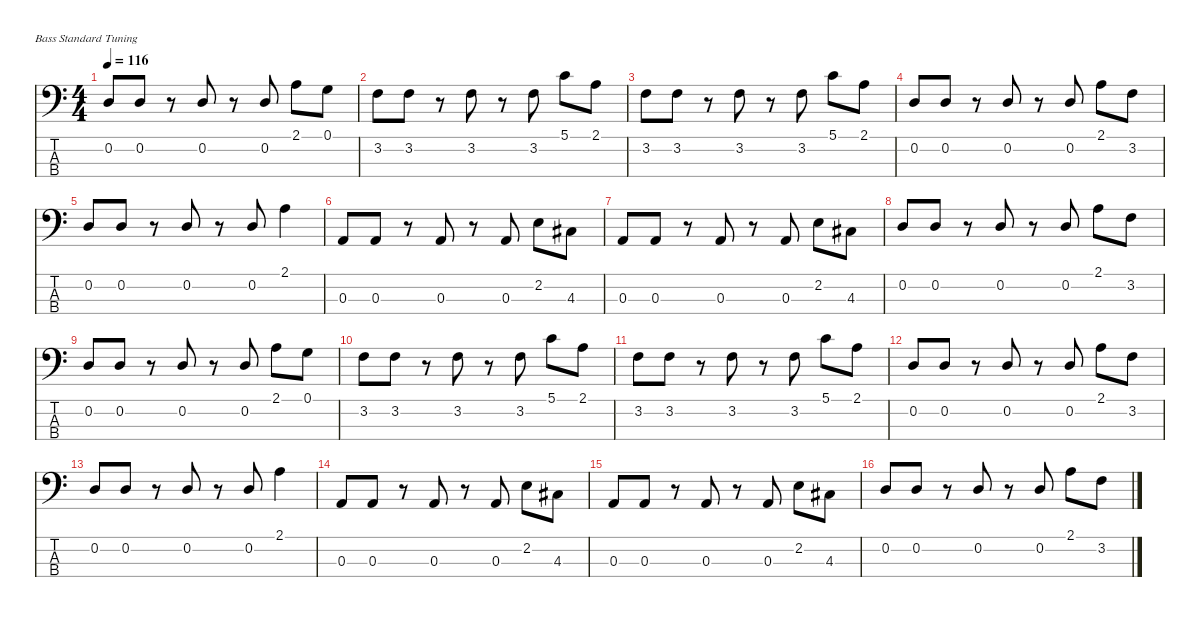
\defaultSystemsLayout 4
\hideDynamics
\bracketExtendMode nobrackets
\singleTrackTrackNamePolicy hidden
\multiTrackTrackNamePolicy hidden
\firstSystemTrackNameMode fullname
\firstSystemTrackNameOrientation horizontal
\otherSystemsTrackNameOrientation horizontal
\track ("Bass" "el.bs.") {instrument electricbassfinger}
\staff {score tabs}
\tuning (G2 D2 A1 E1)
\ts (4 4)
\tempo 116
\clef f4
\ks c
0.2.8{dy f beam Up} 0.2.8{beam Up} r.8{beam Up} 0.2.8{beam Up} r.8{beam Up} 0.2.8{beam Up} 2.1.8{beam Down} 0.1.8{beam Down} |
3.2.8{beam Down} 3.2.8{beam Down} r.8{beam Down} 3.2.8{beam Down} r.8{beam Down} 3.2.8{beam Down} 5.1.8{beam Down} 2.1.8{beam Down} |
3.2.8{beam Down} 3.2.8{beam Down} r.8{beam Down} 3.2.8{beam Down} r.8{beam Down} 3.2.8{beam Down} 5.1.8{beam Down} 2.1.8{beam Down} |
0.2.8{beam Up} 0.2.8{beam Up} r.8{beam Up} 0.2.8{beam Up} r.8{beam Up} 0.2.8{beam Up} 2.1.8{beam Down} 3.2.8{beam Down} |
0.2.8{beam Up} 0.2.8{beam Up} r.8{beam Up} 0.2.8{beam Up} r.8{beam Up} 0.2.8{beam Up} 2.1.4{beam Down} |
0.3.8{beam Up} 0.3.8{beam Up} r.8{beam Up} 0.3.8{beam Up} r.8{beam Up} 0.3.8{beam Up} 2.2.8{beam Down} 4.3{acc #}.8{beam Down} |
0.3.8{beam Up} 0.3.8{beam Up} r.8{beam Up} 0.3.8{beam Up} r.8{beam Up} 0.3.8{beam Up} 2.2.8{beam Down} 4.3{acc #}.8{beam Down} |
0.2.8{beam Up} 0.2.8{beam Up} r.8{beam Up} 0.2.8{beam Up} r.8{beam Up} 0.2.8{beam Up} 2.1.8{beam Down} 3.2.8{beam Down} |
0.2.8{beam Up} 0.2.8{beam Up} r.8{beam Up} 0.2.8{beam Up} r.8{beam Up} 0.2.8{beam Up} 2.1.8{beam Down} 0.1.8{beam Down} |
3.2.8{beam Down} 3.2.8{beam Down} r.8{beam Down} 3.2.8{beam Down} r.8{beam Down} 3.2.8{beam Down} 5.1.8{beam Down} 2.1.8{beam Down} |
3.2.8{beam Down} 3.2.8{beam Down} r.8{beam Down} 3.2.8{beam Down} r.8{beam Down} 3.2.8{beam Down} 5.1.8{beam Down} 2.1.8{beam Down} |
0.2.8{beam Up} 0.2.8{beam Up} r.8{beam Up} 0.2.8{beam Up} r.8{beam Up} 0.2.8{beam Up} 2.1.8{beam Down} 3.2.8{beam Down} |
0.2.8{beam Up} 0.2.8{beam Up} r.8{beam Up} 0.2.8{beam Up} r.8{beam Up} 0.2.8{beam Up} 2.1.4{beam Down} |
0.3.8{beam Up} 0.3.8{beam Up} r.8{beam Up} 0.3.8{beam Up} r.8{beam Up} 0.3.8{beam Up} 2.2.8{beam Down} 4.3{acc #}.8{beam Down} |
0.3.8{beam Up} 0.3.8{beam Up} r.8{beam Up} 0.3.8{beam Up} r.8{beam Up} 0.3.8{beam Up} 2.2.8{beam Down} 4.3{acc #}.8{beam Down} |
0.2.8{beam Up} 0.2.8{beam Up} r.8{beam Up} 0.2.8{beam Up} r.8{beam Up} 0.2.8{beam Up} 2.1.8{beam Down} 3.2.8{beam Down}
